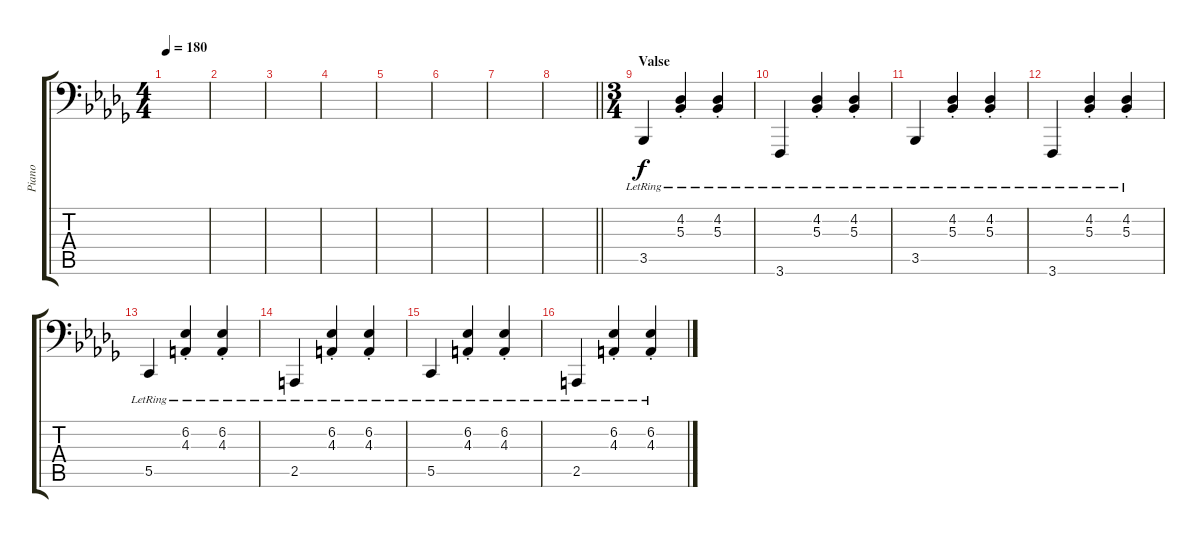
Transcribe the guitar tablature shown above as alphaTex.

\track ("Piano" "Piano") {instrument acousticgrandpiano}
\staff {score tabs}
\tuning (D3 A2 F2 C2 G1 D1) {hide}
\ts (4 4)
\tempo 180
\clef f4
\ks bbminor
|
|
|
|
|
|
|
\barLineRight lightlight
|
\ts (3 4)
\section ("" "Valse")
3.5{lr}.4 (4.2{lr} 5.3{st lr}).4 (4.2{lr} 5.3{st lr}).4 |
3.6{lr}.4 (4.2{lr} 5.3{st lr}).4 (4.2{lr} 5.3{st lr}).4 |
3.5{lr}.4 (4.2{lr} 5.3{st lr}).4 (4.2{lr} 5.3{st lr}).4 |
3.6{lr}.4 (4.2{lr} 5.3{st lr}).4 (4.2{lr} 5.3{st lr}).4 |
5.5{lr}.4 (6.2{lr} 4.3{st lr}).4 (6.2{lr} 4.3{st lr}).4 |
2.5{lr}.4 (6.2{lr} 4.3{st lr}).4 (6.2{lr} 4.3{st lr}).4 |
5.5{lr}.4 (6.2{lr} 4.3{st lr}).4 (6.2{lr} 4.3{st lr}).4 |
2.5{lr}.4 (6.2{lr} 4.3{st lr}).4 (6.2{lr} 4.3{st lr}).4
